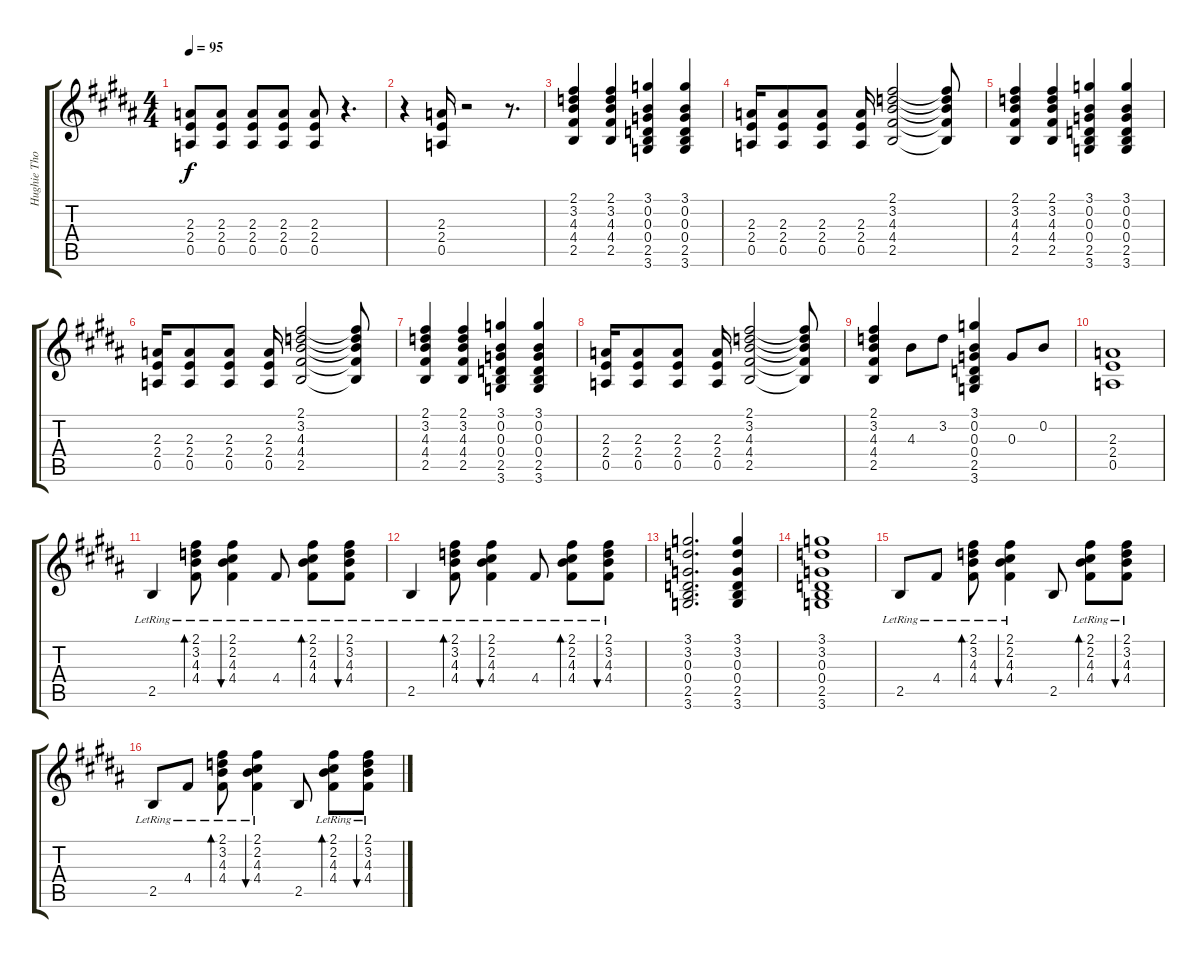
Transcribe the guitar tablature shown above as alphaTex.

\track ("Hughie Thomasson Guitar" "Hughie Tho") {instrument electricguitarclean}
\staff {score tabs}
\tuning (E4 B3 G3 D3 A2 E2) {hide}
\ts (4 4)
\tempo 95
\clef g2
\ks g#minor
(2.3 2.4 0.5).8{dy f instrument overdrivenguitar} (2.3 2.4 0.5).8 (2.3 2.4 0.5).8 (2.3 2.4 0.5).8 (2.3 2.4 0.5).8 r.4{d} |
r.4 (2.3 2.4 0.5).16 r.2 r.8{d} |
(2.1 3.2 4.3 4.4 2.5).4 (2.1 3.2 4.3 4.4 2.5).4 (3.1 0.2 0.3 0.4 2.5 3.6).4 (3.1 0.2 0.3 0.4 2.5 3.6).4 |
(2.3 2.4 0.5).16 (2.3 2.4 0.5).8 (2.3 2.4 0.5).8 (2.3 2.4 0.5).16 (2.1 3.2 4.3 4.4 2.5).2 (2.1{t} 3.2{t} 4.3{t} 4.4{t} 2.5{t}).8 |
(2.1 3.2 4.3 4.4 2.5).4 (2.1 3.2 4.3 4.4 2.5).4 (3.1 0.2 0.3 0.4 2.5 3.6).4 (3.1 0.2 0.3 0.4 2.5 3.6).4 |
(2.3 2.4 0.5).16 (2.3 2.4 0.5).8 (2.3 2.4 0.5).8 (2.3 2.4 0.5).16 (2.1 3.2 4.3 4.4 2.5).2 (2.1{t} 3.2{t} 4.3{t} 4.4{t} 2.5{t}).8 |
(2.1 3.2 4.3 4.4 2.5).4 (2.1 3.2 4.3 4.4 2.5).4 (3.1 0.2 0.3 0.4 2.5 3.6).4 (3.1 0.2 0.3 0.4 2.5 3.6).4 |
(2.3 2.4 0.5).16 (2.3 2.4 0.5).8 (2.3 2.4 0.5).8 (2.3 2.4 0.5).16 (2.1 3.2 4.3 4.4 2.5).2 (2.1{t} 3.2{t} 4.3{t} 4.4{t} 2.5{t}).8 |
(2.1 3.2 4.3 4.4 2.5).4 4.3.8 3.2.8 (3.1 0.2 0.3 0.4 2.5 3.6).4 0.3.8 0.2.8 |
(2.3 2.4 0.5).1 |
2.5{lr}.4{volume 9 balance 8 instrument electricguitarclean} (2.1 3.2{lr} 4.3 4.4).8{bd 60} (2.1 2.2{lr} 4.3{lr} 4.4).4{bu 60} 4.4{lr}.8 (2.1 2.2{lr} 4.3 4.4).8{bd 60} (2.1 3.2{lr} 4.3{lr} 4.4).8{bu 60} |
2.5{lr}.4 (2.1 3.2{lr} 4.3 4.4).8{bd 60} (2.1 2.2{lr} 4.3{lr} 4.4).4{bu 60} 4.4{lr}.8 (2.1 2.2{lr} 4.3 4.4).8{bd 60} (2.1 3.2{lr} 4.3{lr} 4.4).8{bu 60} |
(3.1 3.2 0.3 0.4 2.5 3.6).2{d} (3.1 3.2 0.3 0.4 2.5 3.6).4 |
(3.1 3.2 0.3 0.4 2.5 3.6).1 |
2.5{lr}.8 4.4{lr}.8 (2.1 3.2{lr} 4.3 4.4).8{bd 60} (2.1 2.2{lr} 4.3{lr} 4.4).4{bu 60} 2.5.8 (2.1 2.2{lr} 4.3 4.4).8{bd 60} (2.1 3.2{lr} 4.3{lr} 4.4).8{bu 60} |
2.5{lr}.8 4.4{lr}.8 (2.1 3.2{lr} 4.3 4.4).8{bd 60} (2.1 2.2{lr} 4.3{lr} 4.4).4{bu 60} 2.5.8 (2.1 2.2{lr} 4.3 4.4).8{bd 60} (2.1 3.2{lr} 4.3{lr} 4.4).8{bu 60}
